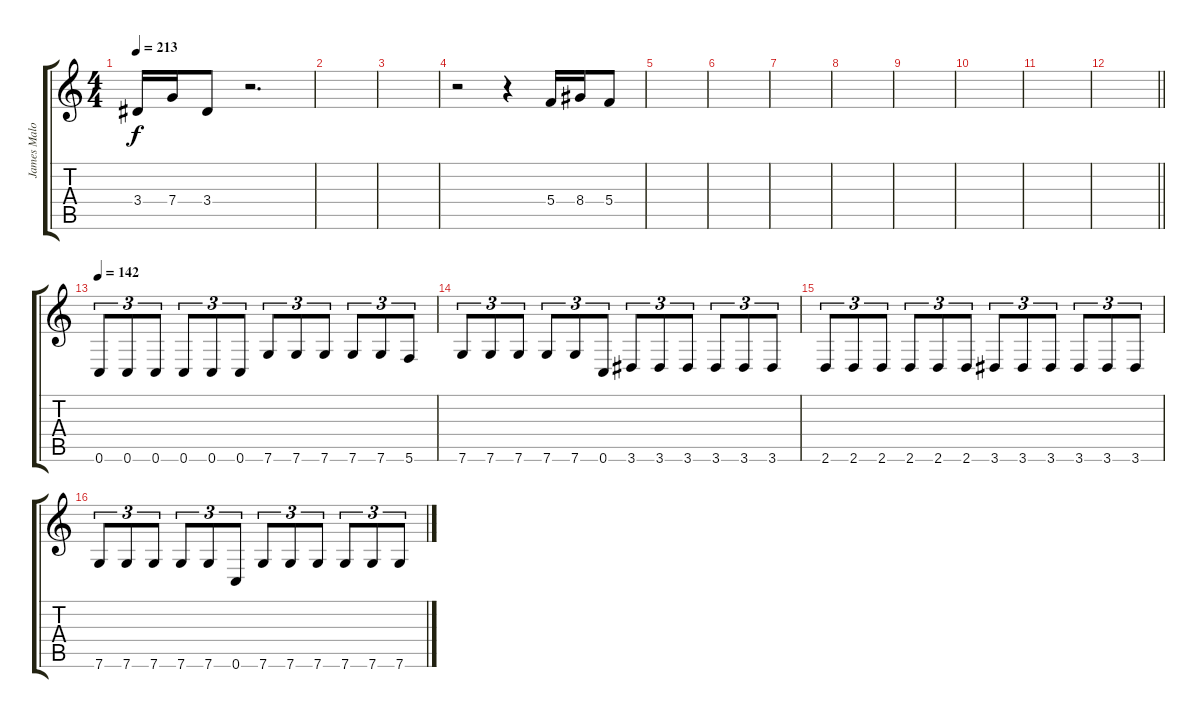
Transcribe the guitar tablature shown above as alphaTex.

\track ("James Malone Backing" "James Malo") {instrument distortionguitar}
\staff {score tabs}
\tuning (D4 A3 F3 C3 G2 C2) {hide}
\ts (4 4)
\tempo 213
\clef g2
\ks c
3.4.16{dy f} 7.4.16 3.4.8 r.2{d} |
|
|
r.2 r.4 5.4.16 8.4.16 5.4.8 |
|
|
|
|
|
|
|
\barLineRight lightlight
|
\tempo 142
0.6.8{tu (3 2)} 0.6.8{tu (3 2)} 0.6.8{tu (3 2)} 0.6.8{tu (3 2)} 0.6.8{tu (3 2)} 0.6.8{tu (3 2)} 7.6.8{tu (3 2)} 7.6.8{tu (3 2)} 7.6.8{tu (3 2)} 7.6.8{tu (3 2)} 7.6.8{tu (3 2)} 5.6.8{tu (3 2)} |
7.6.8{tu (3 2)} 7.6.8{tu (3 2)} 7.6.8{tu (3 2)} 7.6.8{tu (3 2)} 7.6.8{tu (3 2)} 0.6.8{tu (3 2)} 3.6.8{tu (3 2)} 3.6.8{tu (3 2)} 3.6.8{tu (3 2)} 3.6.8{tu (3 2)} 3.6.8{tu (3 2)} 3.6.8{tu (3 2)} |
2.6.8{tu (3 2)} 2.6.8{tu (3 2)} 2.6.8{tu (3 2)} 2.6.8{tu (3 2)} 2.6.8{tu (3 2)} 2.6.8{tu (3 2)} 3.6.8{tu (3 2)} 3.6.8{tu (3 2)} 3.6.8{tu (3 2)} 3.6.8{tu (3 2)} 3.6.8{tu (3 2)} 3.6.8{tu (3 2)} |
7.6.8{tu (3 2)} 7.6.8{tu (3 2)} 7.6.8{tu (3 2)} 7.6.8{tu (3 2)} 7.6.8{tu (3 2)} 0.6.8{tu (3 2)} 7.6.8{tu (3 2)} 7.6.8{tu (3 2)} 7.6.8{tu (3 2)} 7.6.8{tu (3 2)} 7.6.8{tu (3 2)} 7.6.8{tu (3 2)}
